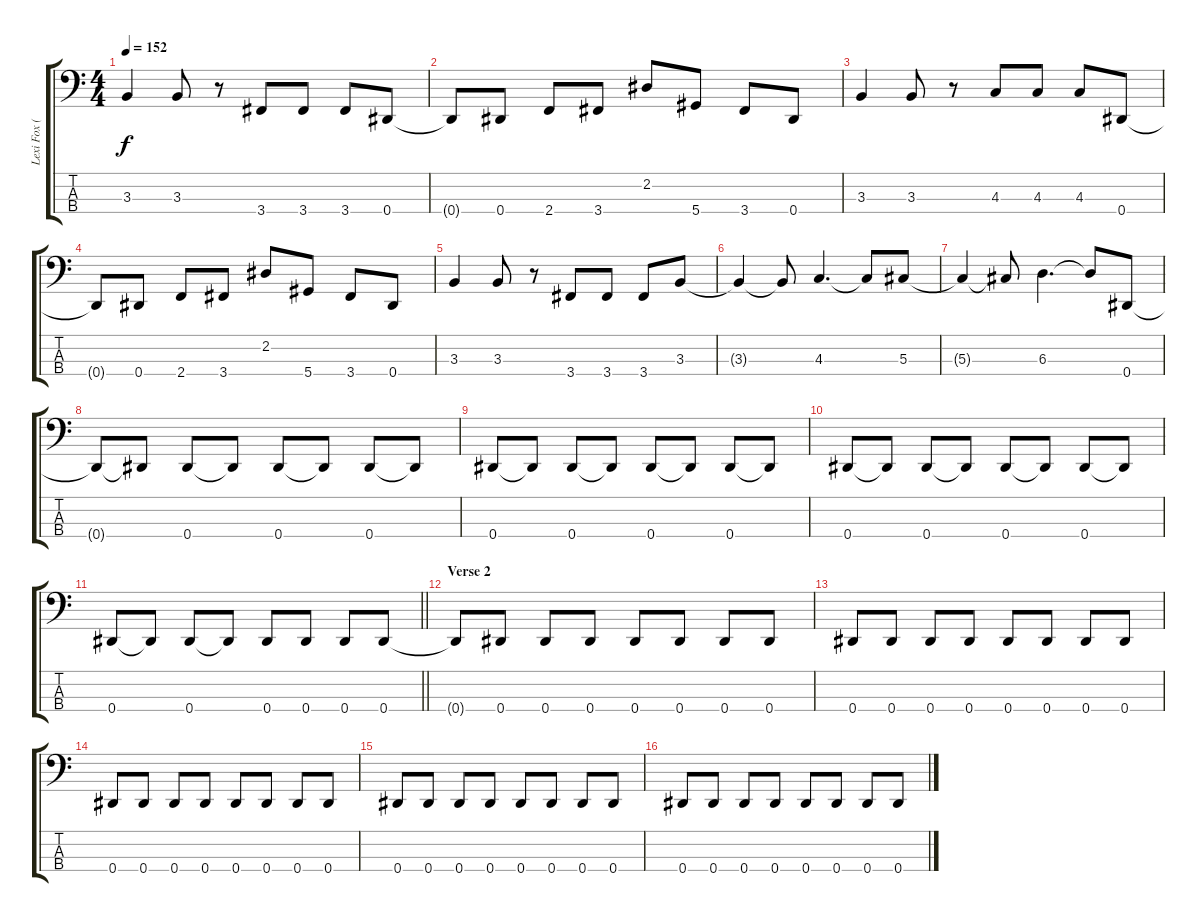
\track ("Lexi Fox (Bass)" "Lexi Fox (") {instrument electricbassfinger}
\staff {score tabs}
\tuning (Gb2 Db2 Ab1 Eb1) {hide}
\ts (4 4)
\tempo 152
\clef f4
\ks c
3.3.4{dy f} 3.3.8 r.8 3.4.8 3.4.8 3.4.8 0.4.8 |
0.4{t}.8 0.4.8 2.4.8 3.4.8 2.2.8 5.4.8 3.4.8 0.4.8 |
3.3.4 3.3.8 r.8 4.3.8 4.3.8 4.3.8 0.4.8 |
0.4{t}.8 0.4.8 2.4.8 3.4.8 2.2.8 5.4.8 3.4.8 0.4.8 |
3.3.4 3.3.8 r.8 3.4.8 3.4.8 3.4.8 3.3.8 |
3.3{t}.4 3.3{t}.8 4.3.4{d} 4.3{t}.8 5.3.8 |
5.3{t}.4 5.3{t}.8 6.3.4{d} 6.3{t}.8 0.4.8 |
0.4{t}.8 0.4{t}.8 0.4.8 0.4{t}.8 0.4.8 0.4{t}.8 0.4.8 0.4{t}.8 |
0.4.8 0.4{t}.8 0.4.8 0.4{t}.8 0.4.8 0.4{t}.8 0.4.8 0.4{t}.8 |
0.4.8 0.4{t}.8 0.4.8 0.4{t}.8 0.4.8 0.4{t}.8 0.4.8 0.4{t}.8 |
\barLineRight lightlight
0.4.8 0.4{t}.8 0.4.8 0.4{t}.8 0.4.8 0.4.8 0.4.8 0.4.8 |
\section ("" "Verse 2")
0.4{t}.8 0.4.8 0.4.8 0.4.8 0.4.8 0.4.8 0.4.8 0.4.8 |
0.4.8 0.4.8 0.4.8 0.4.8 0.4.8 0.4.8 0.4.8 0.4.8 |
0.4.8 0.4.8 0.4.8 0.4.8 0.4.8 0.4.8 0.4.8 0.4.8 |
0.4.8 0.4.8 0.4.8 0.4.8 0.4.8 0.4.8 0.4.8 0.4.8 |
0.4.8 0.4.8 0.4.8 0.4.8 0.4.8 0.4.8 0.4.8 0.4.8
